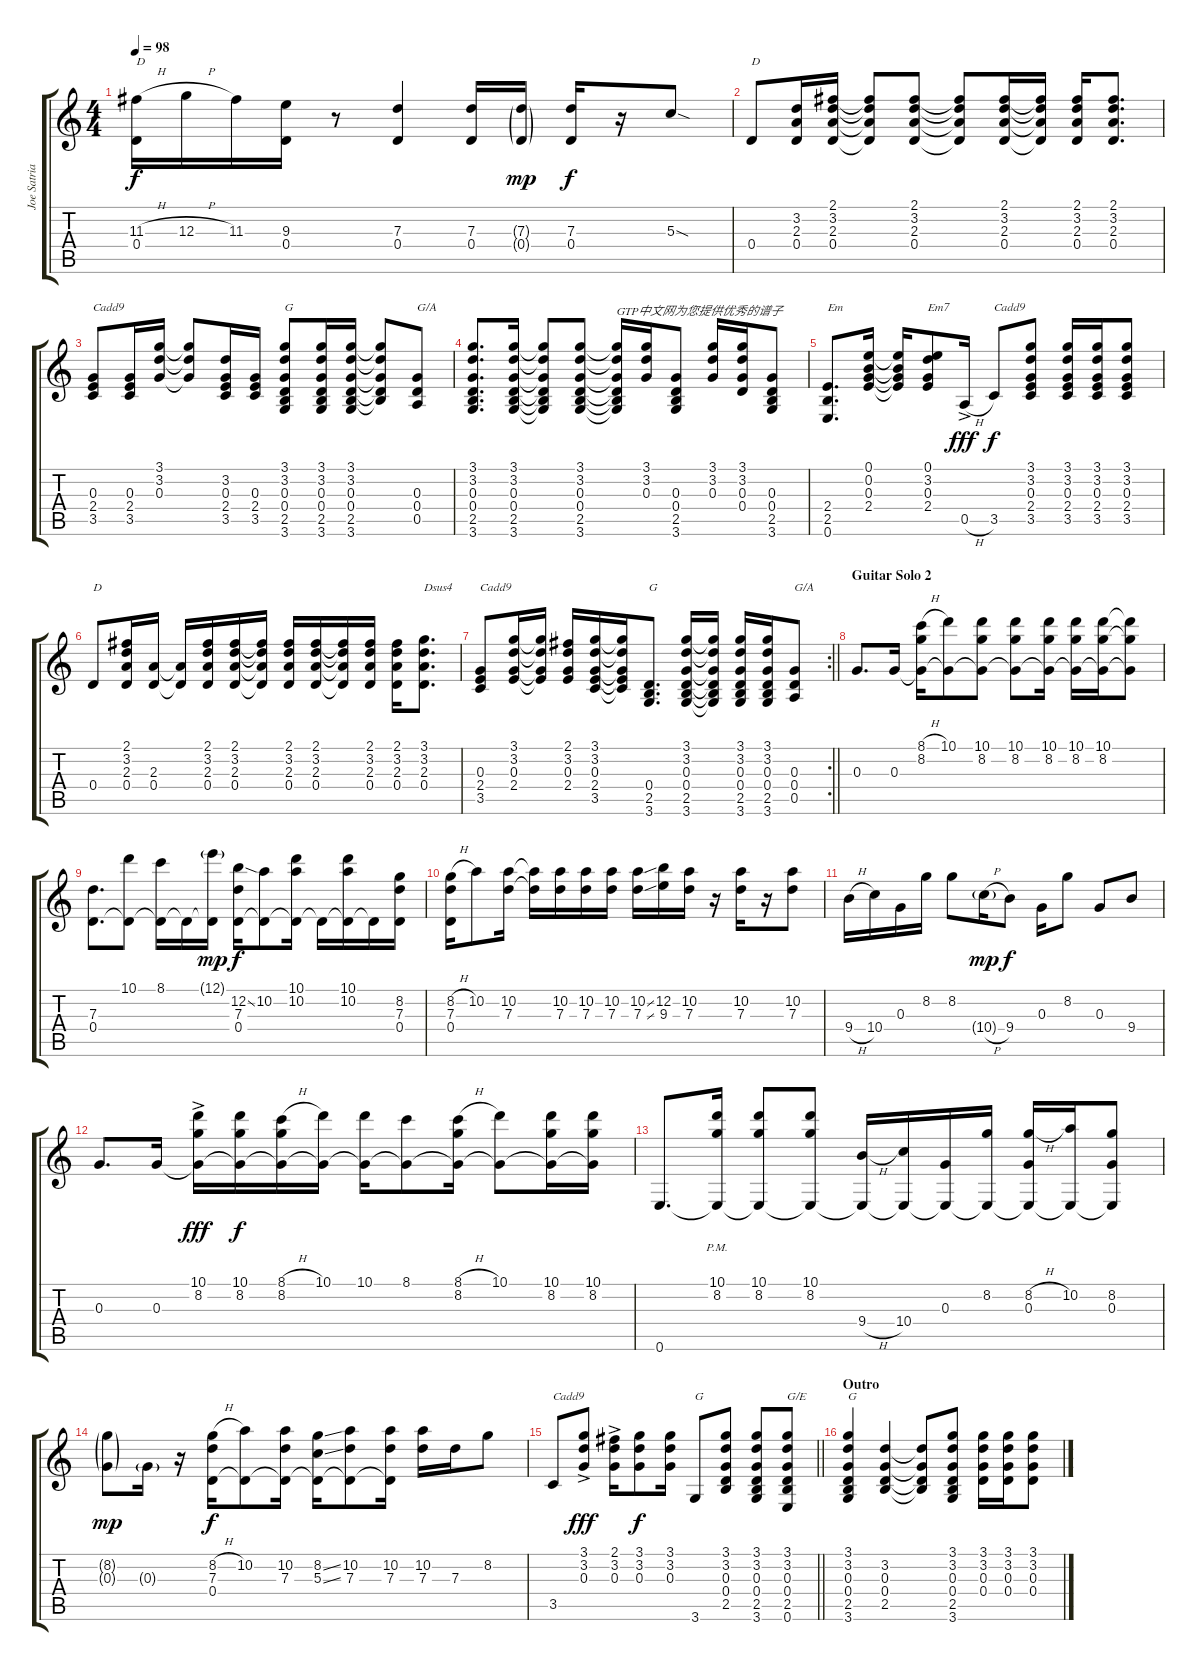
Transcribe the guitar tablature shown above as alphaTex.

\track ("Joe Satriani" "Joe Satria") {instrument acousticguitarnylon}
\staff {score tabs}
\tuning (E4 B3 G3 D3 A2 E2) {hide}
\ts (4 4)
\tempo 98
\clef g2
\ks c
(11.3{h} 0.4).16{txt "D" dy f} 12.3{h}.16 11.3.16 (9.3 0.4).16 r.8 (7.3 0.4).4 (7.3 0.4).16 (7.3{g} 0.4{g}).16{dy mp} (7.3 0.4).16{dy f} r.16 5.3{sod}.8 |
0.4.8{txt "D"} (3.2 2.3 0.4).16 (2.1 3.2 2.3 0.4).16 (2.1{t} 3.2{t} 2.3{t} 0.4{t}).8 (2.1 3.2 2.3 0.4).8 (2.1{t} 3.2{t} 2.3{t} 0.4{t}).8 (2.1 3.2 2.3 0.4).16 (2.1{t} 3.2{t} 2.3{t} 0.4{t}).16 (2.1 3.2 2.3 0.4).16 (2.1 3.2 2.3 0.4).8{d} |
(0.3 2.4 3.5).8{txt "Cadd9"} (0.3 2.4 3.5).16 (3.1 3.2 0.3).16 (3.1{t} 3.2{t} 0.3{t}).8 (3.2 0.3 2.4 3.5).16 (0.3 2.4 3.5).16 (3.1 3.2 0.3 0.4 2.5 3.6).8{txt "G"} (3.1 3.2 0.3 0.4 2.5 3.6).16 (3.1 3.2 0.3 0.4 2.5 3.6).16 (3.1{t} 3.2{t} 0.3{t} 0.4{t} 2.5{t}).8 (0.3 0.4 0.5).8{txt "G/A"} |
(3.1 3.2 0.3 0.4 2.5 3.6).8{d} (3.1 3.2 0.3 0.4 2.5 3.6).16 (3.1{t} 3.2{t} 0.3{t} 0.4{t} 2.5{t} 3.6{t}).8 (3.1 3.2 0.3 0.4 2.5 3.6).8 (3.1{t} 3.2{t} 0.3{t} 0.4{t} 2.5{t} 3.6{t}).16{txt "GTP中文网为您提供优秀的谱子"} (3.1 3.2 0.3).16 (0.3 0.4 2.5 3.6).8 (3.1 3.2 0.3).16 (3.1 3.2 0.3 0.4).16 (0.3 0.4 2.5 3.6).8 |
(2.4 2.5 0.6).8{d txt "Em"} (0.1 0.2 0.3 2.4).16 (0.1{t} 0.2{t} 0.3{t} 2.4{t}).16 (0.1 3.2 0.3 2.4).8{txt "Em7"} 0.5{h ac}.16{dy fff} 3.5.8{txt "Cadd9" dy f} (3.1 3.2 0.3 2.4 3.5).8 (3.1 3.2 0.3 2.4 3.5).16 (3.1 3.2 0.3 2.4 3.5).16 (3.1 3.2 0.3 2.4 3.5).8 |
0.4.8{txt "D"} (2.1 3.2 2.3 0.4).16 (2.3 0.4).16 (2.3{t} 0.4{t}).16 (2.1 3.2 2.3 0.4).16 (2.1 3.2 2.3 0.4).16 (2.1{t} 3.2{t} 2.3{t} 0.4{t}).16 (2.1 3.2 2.3 0.4).16 (2.1 3.2 2.3 0.4).16 (2.1{t} 3.2{t} 2.3{t} 0.4{t}).16 (2.1 3.2 2.3 0.4).16 (2.1 3.2 2.3 0.4).16 (3.1 3.2 2.3 0.4).8{d txt "Dsus4"} |
\rc 2
\barLineRight lightlight
(0.3 2.4 3.5).8{txt "Cadd9"} (3.1 3.2 0.3 2.4).16 (3.1{t} 3.2{t} 0.3{t} 2.4{t}).16 (2.1 3.2 0.3 2.4).16 (3.1 3.2 0.3 2.4 3.5).16 (3.1{t} 3.2{t} 0.3{t} 2.4{t} 3.5{t}).16 (0.4 2.5 3.6).8{d txt "G"} (3.1 3.2 0.3 0.4 2.5 3.6).16 (3.1{t} 3.2{t} 0.3{t} 0.4{t} 2.5{t} 3.6{t}).16 (3.1 3.2 0.3 0.4 2.5 3.6).16 (3.1 3.2 0.3 0.4 2.5 3.6).16 (0.3 0.4 0.5).8{txt "G/A"} |
\section ("" "Guitar Solo 2")
0.3.8{d} 0.3.16 (8.1{h} 8.2 0.3{t}).16 (10.1 0.3{t}).8 (10.1 8.2 0.3{t}).8 (10.1 8.2 0.3{t}).8 (10.1 8.2 0.3{t}).16 (10.1 8.2 0.3{t}).16 (10.1 8.2 0.3{t}).16 (10.1{t} 8.2{t} 0.3{t}).8 |
(7.3 0.4).8{d} (10.1 0.4{t}).8 (8.1 0.4{t}).16 0.4{t}.16 (12.1{g} 0.4{t}).16{dy mp} (12.2{ss} 7.3 0.4).16{dy f} (10.2 0.4{t}).8 (10.1 10.2 0.4{t}).16 0.4{t}.16 (10.1 10.2 0.4{t}).16 0.4{t}.16 (8.2 7.3 0.4).16 |
(8.2{h} 7.3 0.4).16 10.2.8 (10.2 7.3).16 (10.2{t} 7.3{t}).16 (10.2 7.3).16 (10.2 7.3).16 (10.2 7.3).16 (10.2{ss} 7.3{ss}).16 (12.2 9.3).16 (10.2 7.3).16 r.16 (10.2 7.3).16 r.16 (10.2 7.3).8 |
9.4{h}.16 10.4.16 0.3.16 8.2.16 8.2.8 10.4{h g}.16{dy mp} 9.4.8{dy f} 0.3.16 8.2.8 0.3.8 9.4.8 |
0.3.8{d} 0.3.16 (10.1{ac} 8.2{ac} 0.3{t}).16{dy fff} (10.1 8.2 0.3{t}).16{dy f} (8.1{h} 8.2 0.3{t}).16 (10.1 0.3{t}).16 (10.1 0.3{t}).16 (8.1 0.3{t}).8 (8.1{h} 8.2 0.3{t}).16 (10.1 0.3{t}).8 (10.1 8.2 0.3{t}).16 (10.1 8.2 0.3{t}).16 |
0.6.8{d} (10.1{pm} 8.2{pm} 0.6{t}).16 (10.1 8.2 0.6{t}).8 (10.1 8.2 0.6{t}).8 (9.4{h} 0.6{t}).16 (10.4 0.6{t}).16 (0.3 0.6{t}).16 (8.2 0.6{t}).16 (8.2{h} 0.3 0.6{t}).16 (10.2 0.6{t}).16 (8.2 0.3 0.6{t}).8 |
(8.2{g} 0.3{g}).8{dy mp} 0.3{g}.16 r.16 (8.2{h} 7.3 0.4).16{dy f} (10.2 0.4{t}).8 (10.2 7.3 0.4{t}).16 (8.2{ss} 5.3{ss} 0.4{t}).16 (10.2 7.3 0.4{t}).8 (10.2 7.3 0.4{t}).16 (10.2 7.3).16 7.3.16 8.2.8 |
\barLineRight lightlight
3.5.8{txt "Cadd9"} (3.1{ac} 3.2{ac} 0.3{ac}).8{dy fff} (2.1{ac} 3.2{ac} 0.3{ac}).16 (3.1 3.2 0.3).8{dy f} (3.1 3.2 0.3).16 3.6.8{txt "G"} (3.1 3.2 0.3 0.4 2.5).8 (3.1 3.2 0.3 0.4 2.5 3.6).8 (3.1 3.2 0.3 0.4 2.5 0.6).8{txt "G/E"} |
\section ("" "Outro")
(3.1 3.2 0.3 0.4 2.5 3.6).4{txt "G"} (3.2 0.3 0.4 2.5).4 (3.2{t} 0.3{t} 0.4{t} 2.5{t}).8 (3.1 3.2 0.3 0.4 2.5 3.6).8 (3.1 3.2 0.3 0.4).16 (3.1 3.2 0.3 0.4).16 (3.1 3.2 0.3 0.4).8
